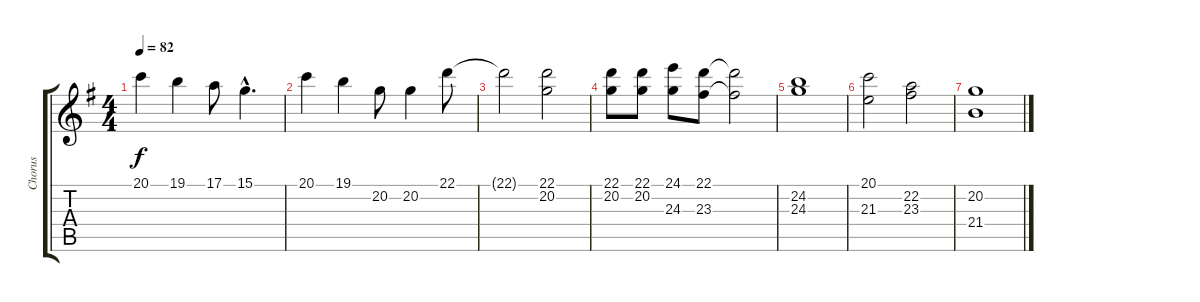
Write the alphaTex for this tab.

\track ("Chorus" "Chorus") {instrument panflute}
\staff {score tabs}
\tuning (E4 B3 G3 D3 A2 E2) {hide}
\ts (4 4)
\tempo 82
\clef g2
\ks g
20.1.4{dy f} 19.1.4 17.1.8 15.1{hac}.4{d} |
20.1.4 19.1.4 20.2.8 20.2.4 22.1.8 |
22.1{t}.2 (22.1 20.2).2 |
(22.1 20.2).8 (22.1 20.2).8 (24.1 24.3).8 (22.1 23.3).8 (22.1{t} 23.3{t}).2 |
(24.2 24.3).1 |
(20.1 21.3).2 (22.2 23.3).2 |
(20.2 21.4).1
